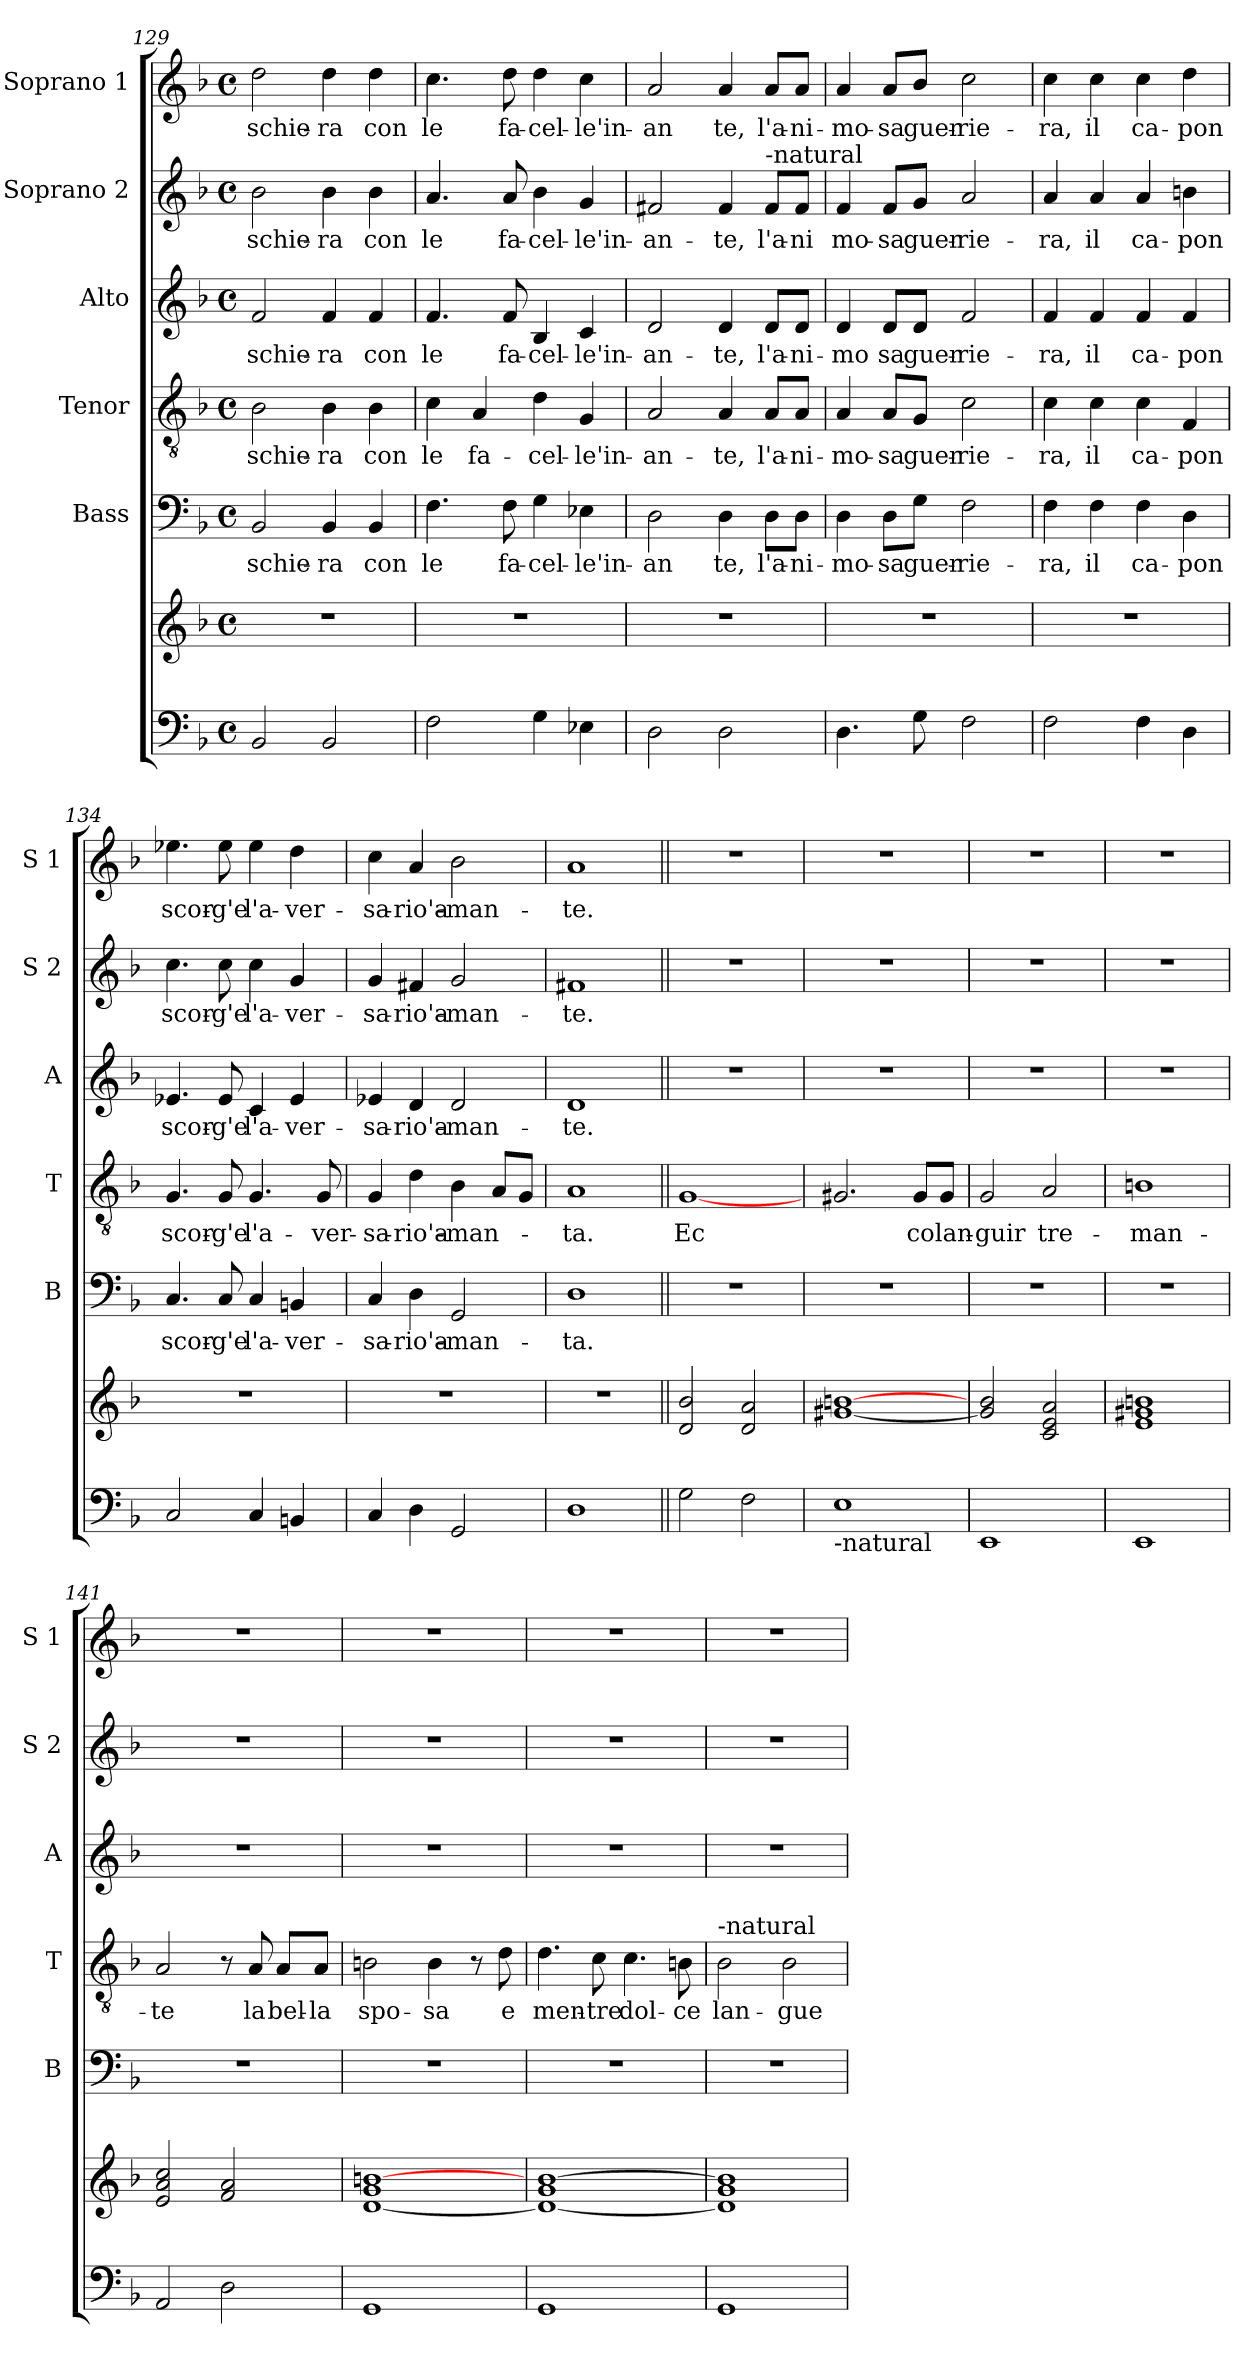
**kern	**kern	**kern	**text	**kern	**text	**kern	**text	**kern	**text	**kern	**text
*part6	*part6	*part5	*part5	*part4	*part4	*part3	*part3	*part2	*part2	*part1	*part1
*staff7	*staff6	*staff5	*staff5	*staff4	*staff4	*staff3	*staff3	*staff2	*staff2	*staff1	*staff1
*	*	*I"Bass	*	*I"Tenor	*	*I"Alto	*	*I"Soprano 2	*	*I"Soprano 1	*
*	*	*I'B	*	*I'T	*	*I'A	*	*I'S 2	*	*I'S 1	*
*clefF4	*clefG2	*clefF4	*	*clefGv2	*	*clefG2	*	*clefG2	*	*clefG2	*
*k[b-]	*k[b-]	*k[b-]	*	*k[b-]	*	*k[b-]	*	*k[b-]	*	*k[b-]	*
*F:	*F:	*F:	*	*F:	*	*F:	*	*F:	*	*F:	*
*M4/4	*M4/4	*M4/4	*	*M4/4	*	*M4/4	*	*M4/4	*	*M4/4	*
*met(c)	*met(c)	*met(c)	*	*met(c)	*	*met(c)	*	*met(c)	*	*met(c)	*
=129	=129	=129	=129	=129	=129	=129	=129	=129	=129	=129	=129
2BB-/	1r	2BB-/	schie-	2B-\	schie-	2f/	schie-	2b-\	schie-	2dd\	schie-
2BB-/	.	4BB-/	-ra	4B-\	-ra	4f/	-ra	4b-\	-ra	4dd\	-ra
.	.	4BB-/	con	4B-\	con	4f/	con	4b-\	con	4dd\	con
=130	=130	=130	=130	=130	=130	=130	=130	=130	=130	=130	=130
2F\	1r	4.F\	le	4c\	le	4.f/	le	4.a/	le	4.cc\	le
.	.	.	.	4A/	fa-	.	.	.	.	.	.
.	.	8F\	fa-	.	.	8f/	fa-	8a/	fa-	8dd\	fa-
4G\	.	4G\	-cel-	4d\	-cel-	4B-/	-cel-	4b-\	-cel-	4dd\	-cel-
4E-X\	.	4E-X\	-le'in-	4G/	-le'in-	4c/	-le'in-	4g/	-le'in-	4cc\	-le'in-
=131	=131	=131	=131	=131	=131	=131	=131	=131	=131	=131	=131
2D\	1r	2D\	-an	2A/	-an-	2d/	-an-	2f#X/	-an-	2a/	-an
2D\	.	4D\	te,	4A/	-te,	4d/	-te,	4f#/	-te,	4a/	te,
!	!	!	!	!	!	!	!	!LO:TX:a:t=-natural	!	!	!
.	.	8D\L	l'a-	8A/L	l'a-	8d/L	l'a-	8f#/L	l'a-	8a/L	l'a-
.	.	8D\J	-ni-	8A/J	-ni-	8d/J	-ni-	8f#/J	-ni	8a/J	-ni-
!!LO:LB:g=z
=132	=132	=132	=132	=132	=132	=132	=132	=132	=132	=132	=132
4.D\	1r	4D\	-mo-	4A/	-mo-	4d/	-mo	4f/	mo-	4a/	-mo-
.	.	8D\L	-sa	8A/L	-sa	8d/L	sa	8f/L	-sa	8a/L	-sa
8G\	.	8G\J	guer-	8G/J	guer-	8d/J	guer-	8g/J	guer-	8b-/J	guer-
2F\	.	2F\	-rie-	2c\	-rie-	2f/	-rie-	2a/	-rie-	2cc\	-rie-
=133	=133	=133	=133	=133	=133	=133	=133	=133	=133	=133	=133
2F\	1r	4F\	-ra,	4c\	-ra,	4f/	-ra,	4a/	-ra,	4cc\	-ra,
.	.	4F\	il	4c\	il	4f/	il	4a/	il	4cc\	il
4F\	.	4F\	ca-	4c\	ca-	4f/	ca-	4a/	ca-	4cc\	ca-
4D\	.	4D\	-pon	4F/	-pon	4f/	-pon	4bn\	-pon	4dd\	-pon
=134	=134	=134	=134	=134	=134	=134	=134	=134	=134	=134	=134
2C/	1r	4.C/	scor-	4.G/	scor-	4.e-X/	scor-	4.cc\	scor-	4.ee-X\	scor-
.	.	8C/	-g'e	8G/	-g'e	8e-/	-g'e	8cc\	-g'e	8ee-\	-g'e
4C/	.	4C/	l'a-	4.G/	l'a-	4c/	l'a-	4cc\	l'a-	4ee-\	l'a-
4BBn/	.	4BBn/	-ver-	.	.	4e-/	-ver-	4g/	-ver-	4dd\	-ver-
.	.	.	.	8G/	-ver-	.	.	.	.	.	.
=135	=135	=135	=135	=135	=135	=135	=135	=135	=135	=135	=135
4C/	1r	4C/	-sa-	4G/	-sa-	4e-X/	-sa-	4g/	-sa-	4cc\	-sa-
4D\	.	4D\	-rio'a-	4d\	-rio'a-	4d/	-rio'a-	4f#X/	-rio'a-	4a/	-rio'a-
2GG/	.	2GG/	-man-	4B-\	-man-	2d/	-man-	2g/	-man-	2b-\	-man-
.	.	.	.	8A/L	.	.	.	.	.	.	.
.	.	.	.	8G/J	.	.	.	.	.	.	.
=136	=136	=136	=136	=136	=136	=136	=136	=136	=136	=136	=136
1D	1r	1D	-ta.	1A	-ta.	1d	-te.	1f#X	-te.	1a	-te.
!!LO:PB:g=z
=137||	=137||	=137||	=137||	=137||	=137||	=137||	=137||	=137||	=137||	=137||	=137||
2G\	2d/ 2b-/	1r	.	[1G	Ec	1r	.	1r	.	1r	.
2F\	2d/ 2a/	.	.	.	.	.	.	.	.	.	.
=138	=138	=138	=138	=138	=138	=138	=138	=138	=138	=138	=138
!LO:TX:b:t=-natural	!	!	!	!	!	!	!	!	!	!	!
1E	[1g#X [1bn	1r	.	2.G#X/	.	1r	.	1r	.	1r	.
.	.	.	.	8G#/L	co	.	.	.	.	.	.
.	.	.	.	8G#/J	lan-	.	.	.	.	.	.
=139	=139	=139	=139	=139	=139	=139	=139	=139	=139	=139	=139
1EE	2g#/] 2b-/	1r	.	2G/	-guir	1r	.	1r	.	1r	.
.	2c/ 2e/ 2a/	.	.	2A/	tre-	.	.	.	.	.	.
=140	=140	=140	=140	=140	=140	=140	=140	=140	=140	=140	=140
1EE	1e 1g#X 1bn	1r	.	1Bn	-man-	1r	.	1r	.	1r	.
=141	=141	=141	=141	=141	=141	=141	=141	=141	=141	=141	=141
2AA/	2e/ 2a/ 2cc/	1r	.	2A/	-te	1r	.	1r	.	1r	.
2D\	2f/ 2a/	.	.	8r	.	.	.	.	.	.	.
.	.	.	.	8A/	la	.	.	.	.	.	.
.	.	.	.	8A/L	bel-	.	.	.	.	.	.
.	.	.	.	8A/J	-la	.	.	.	.	.	.
=142	=142	=142	=142	=142	=142	=142	=142	=142	=142	=142	=142
1GG	[1d 1g [1bn	1r	.	2Bn\	spo-	1r	.	1r	.	1r	.
.	.	.	.	4B\	-sa	.	.	.	.	.	.
.	.	.	.	8r	.	.	.	.	.	.	.
.	.	.	.	8d\	e	.	.	.	.	.	.
=143	=143	=143	=143	=143	=143	=143	=143	=143	=143	=143	=143
1GG	1d_ 1g [1b-	1r	.	4.d\	men-	1r	.	1r	.	1r	.
.	.	.	.	8c\	-tre	.	.	.	.	.	.
.	.	.	.	4.c\	dol-	.	.	.	.	.	.
.	.	.	.	8Bn\	-ce	.	.	.	.	.	.
!!LO:LB:g=z
=144	=144	=144	=144	=144	=144	=144	=144	=144	=144	=144	=144
!	!	!	!	!LO:TX:a:t=-natural	!	!	!	!	!	!	!
1GG	1d] 1g 1b-]	1r	.	2B-\	lan-	1r	.	1r	.	1r	.
.	.	.	.	2B-\	-gue	.	.	.	.	.	.
=	=	=	=	=	=	=	=	=	=	=	=
*-	*-	*-	*-	*-	*-	*-	*-	*-	*-	*-	*-
